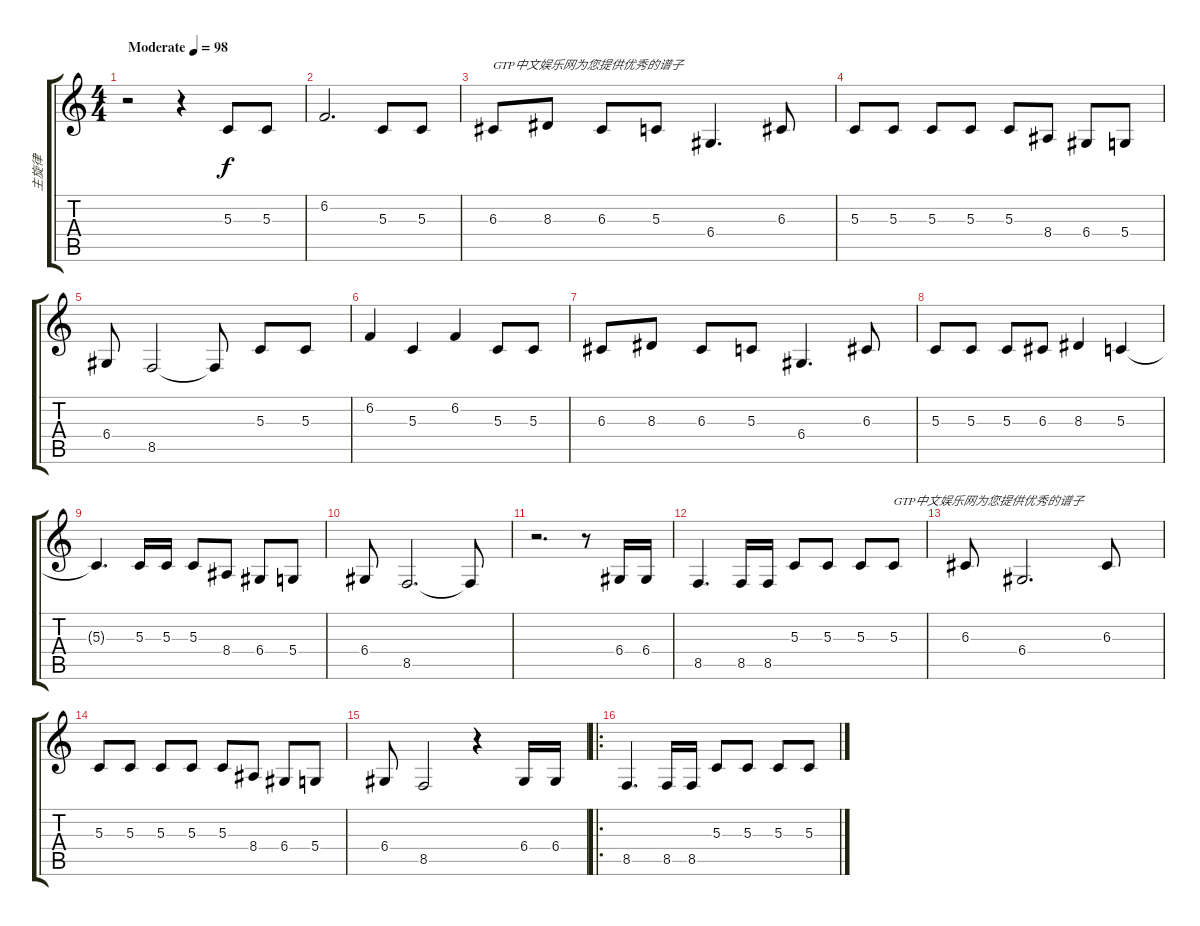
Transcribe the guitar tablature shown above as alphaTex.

\track ("主旋律" "主旋律") {instrument violin}
\staff {score tabs}
\tuning (E4 B3 G3 D3 A2 E2) {hide}
\ts (4 4)
\tempo (98 "Moderate")
\clef g2
\ks c
r.2{dy f instrument violin} r.4 5.3.8 5.3.8 |
6.2.2{d} 5.3.8 5.3.8 |
6.3.8{txt "GTP中文娱乐网为您提供优秀的谱子"} 8.3.8 6.3.8 5.3.8 6.4.4{d} 6.3.8 |
5.3.8 5.3.8 5.3.8 5.3.8 5.3.8 8.4.8 6.4.8 5.4.8 |
6.4.8 8.5.2 8.5{t}.8 5.3.8 5.3.8 |
6.2.4 5.3.4 6.2.4 5.3.8 5.3.8 |
6.3.8 8.3.8 6.3.8 5.3.8 6.4.4{d} 6.3.8 |
5.3.8 5.3.8 5.3.8 6.3.8 8.3.4 5.3.4 |
5.3{t}.4{d} 5.3.16 5.3.16 5.3.8 8.4.8 6.4.8 5.4.8 |
6.4.8 8.5.2{d} 8.5{t}.8 |
r.2{d} r.8 6.4.16 6.4.16 |
8.5.4{d} 8.5.16 8.5.16 5.3.8 5.3.8 5.3.8 5.3.8{txt "GTP中文娱乐网为您提供优秀的谱子"} |
6.3.8 6.4.2{d} 6.3.8 |
5.3.8 5.3.8 5.3.8 5.3.8 5.3.8 8.4.8 6.4.8 5.4.8 |
6.4.8 8.5.2 r.4 6.4.16 6.4.16 |
\ro
8.5.4{d} 8.5.16 8.5.16 5.3.8 5.3.8 5.3.8 5.3.8
